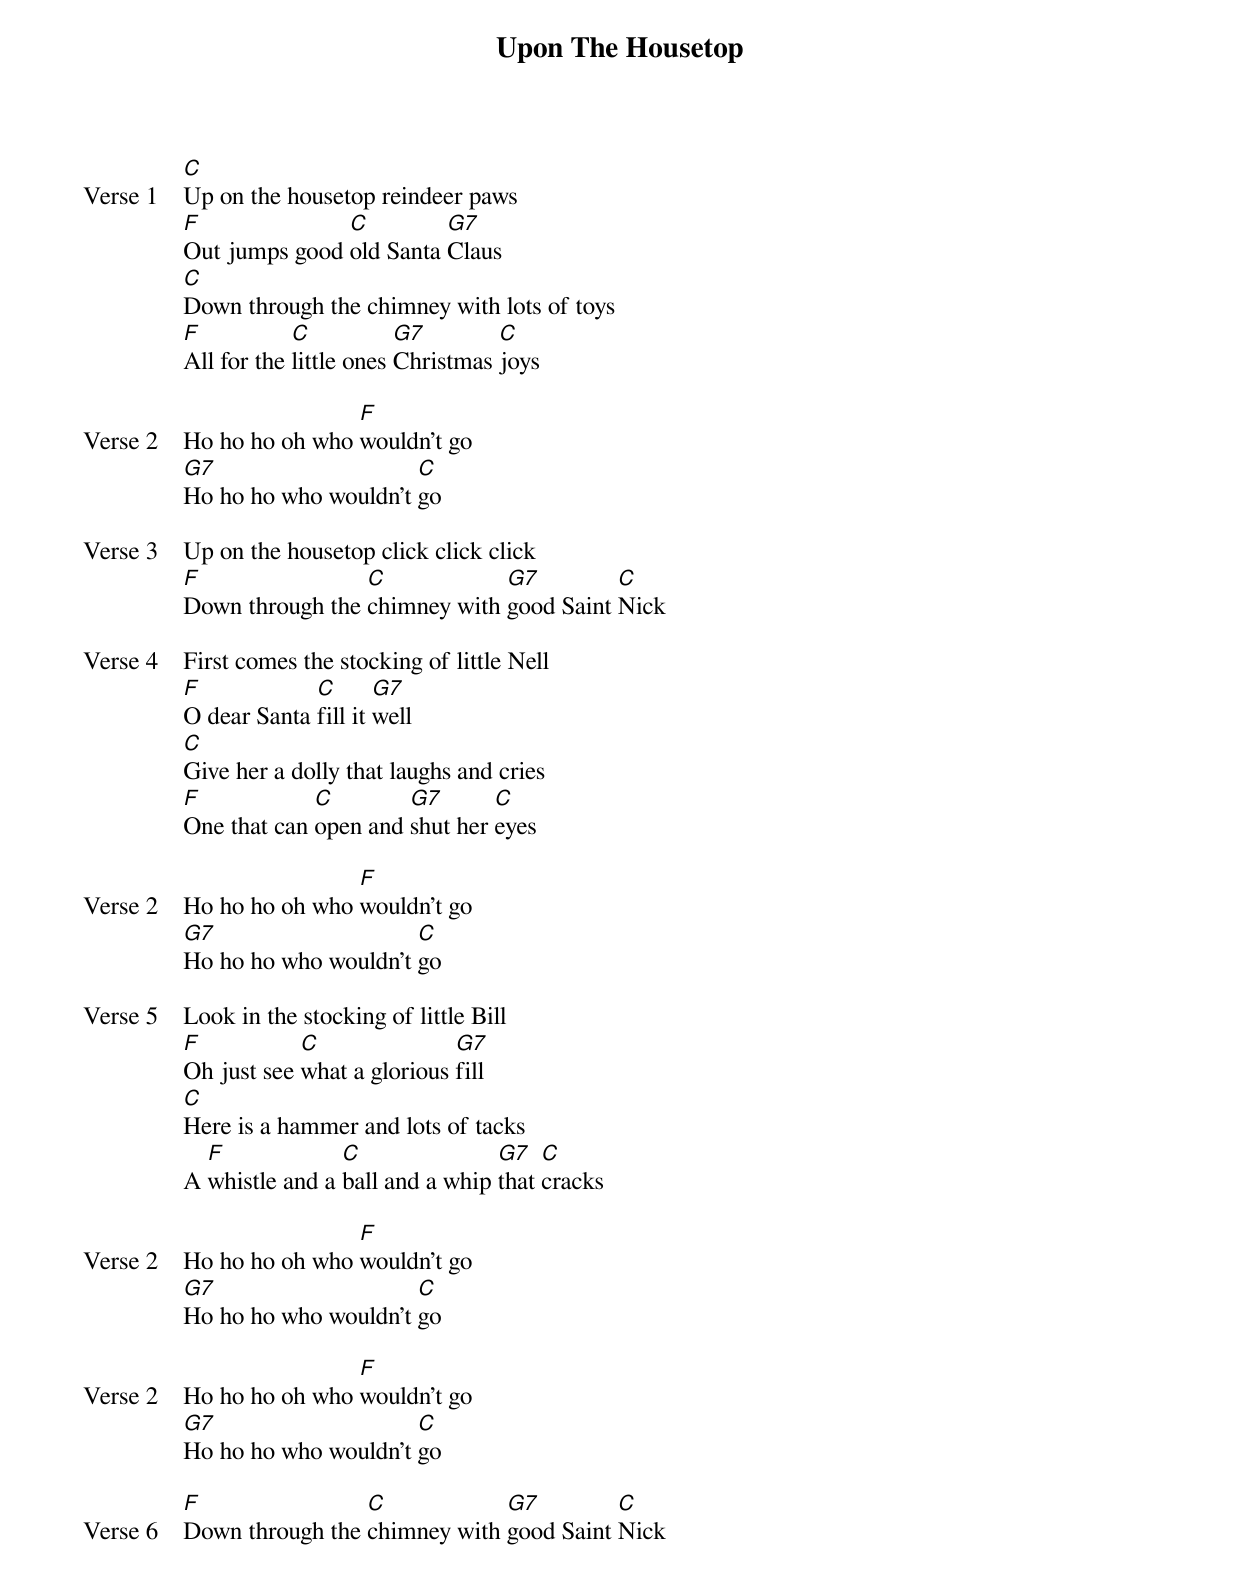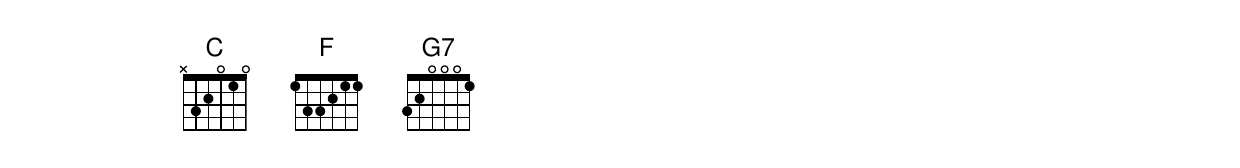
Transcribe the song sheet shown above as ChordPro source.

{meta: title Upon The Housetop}
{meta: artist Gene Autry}
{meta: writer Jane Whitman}

{start_of_verse: Verse 1}
[C]Up on the housetop reindeer paws
[F]Out jumps good [C]old Santa [G7]Claus
[C]Down through the chimney with lots of toys
[F]All for the [C]little ones [G7]Christmas [C]joys
{end_of_verse}

{start_of_verse: Verse 2}
Ho ho ho oh who [F]wouldn't go
[G7]Ho ho ho who wouldn't [C]go
{end_of_verse}

{start_of_verse: Verse 3}
Up on the housetop click click click
[F]Down through the [C]chimney with [G7]good Saint [C]Nick
{end_of_verse}

{start_of_verse: Verse 4}
First comes the stocking of little Nell
[F]O dear Santa [C]fill it [G7]well
[C]Give her a dolly that laughs and cries
[F]One that can [C]open and [G7]shut her [C]eyes
{end_of_verse}

{start_of_verse: Verse 2}
Ho ho ho oh who [F]wouldn't go
[G7]Ho ho ho who wouldn't [C]go
{end_of_verse}

{start_of_verse: Verse 5}
Look in the stocking of little Bill
[F]Oh just see [C]what a glorious [G7]fill
[C]Here is a hammer and lots of tacks
A [F]whistle and a [C]ball and a whip [G7]that [C]cracks
{end_of_verse}

{start_of_verse: Verse 2}
Ho ho ho oh who [F]wouldn't go
[G7]Ho ho ho who wouldn't [C]go
{end_of_verse}

{start_of_verse: Verse 2}
Ho ho ho oh who [F]wouldn't go
[G7]Ho ho ho who wouldn't [C]go
{end_of_verse}

{start_of_verse: Verse 6}
[F]Down through the [C]chimney with [G7]good Saint [C]Nick
{end_of_verse}
